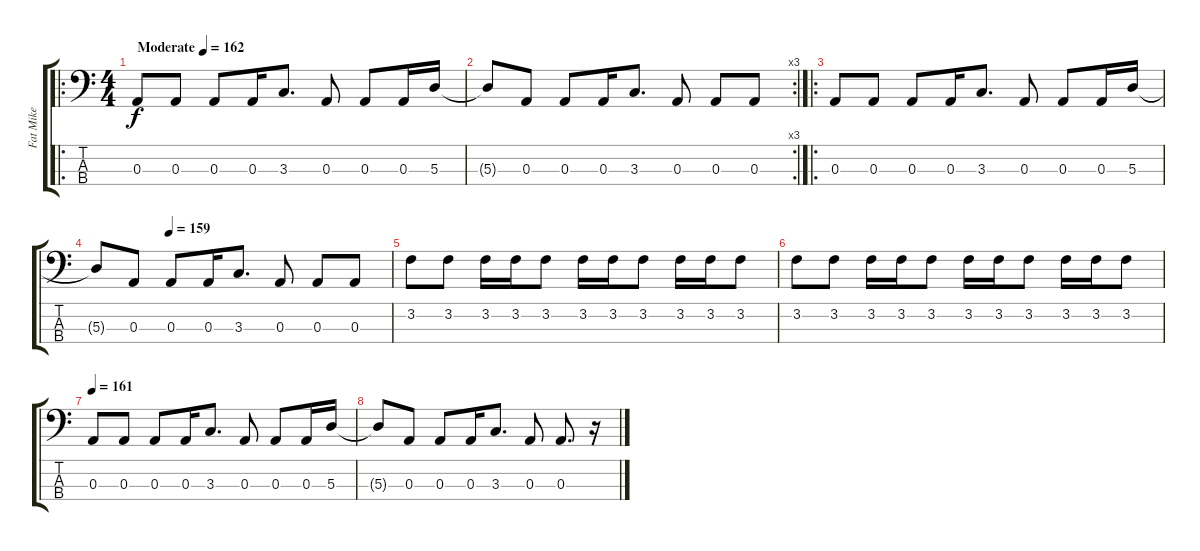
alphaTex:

\track ("Fat Mike" "Fat Mike") {instrument electricbasspick}
\staff {score tabs}
\tuning (G2 D2 A1 E1) {hide}
\ro
\ts (4 4)
\tempo (162 "Moderate")
\clef f4
\ks c
0.3.8{dy f instrument electricbasspick} 0.3.8 0.3.8 0.3.16 3.3.8{d} 0.3.8 0.3.8 0.3.16 5.3.16 |
\rc 3
5.3{t}.8 0.3.8 0.3.8 0.3.16 3.3.8{d} 0.3.8 0.3.8 0.3.8 |
\ro
0.3.8 0.3.8 0.3.8 0.3.16 3.3.8{d} 0.3.8 0.3.8 0.3.16 5.3.16 |
\tempo (159 0.25)
5.3{t}.8 0.3.8 0.3.8 0.3.16 3.3.8{d} 0.3.8 0.3.8 0.3.8 |
3.2.8 3.2.8 3.2.16 3.2.16 3.2.8 3.2.16 3.2.16 3.2.8 3.2.16 3.2.16 3.2.8 |
3.2.8 3.2.8 3.2.16 3.2.16 3.2.8 3.2.16 3.2.16 3.2.8 3.2.16 3.2.16 3.2.8 |
\tempo 161
0.3.8 0.3.8 0.3.8 0.3.16 3.3.8{d} 0.3.8 0.3.8 0.3.16 5.3.16 |
5.3{t}.8 0.3.8 0.3.8 0.3.16 3.3.8{d} 0.3.8 0.3.8{d} r.16
